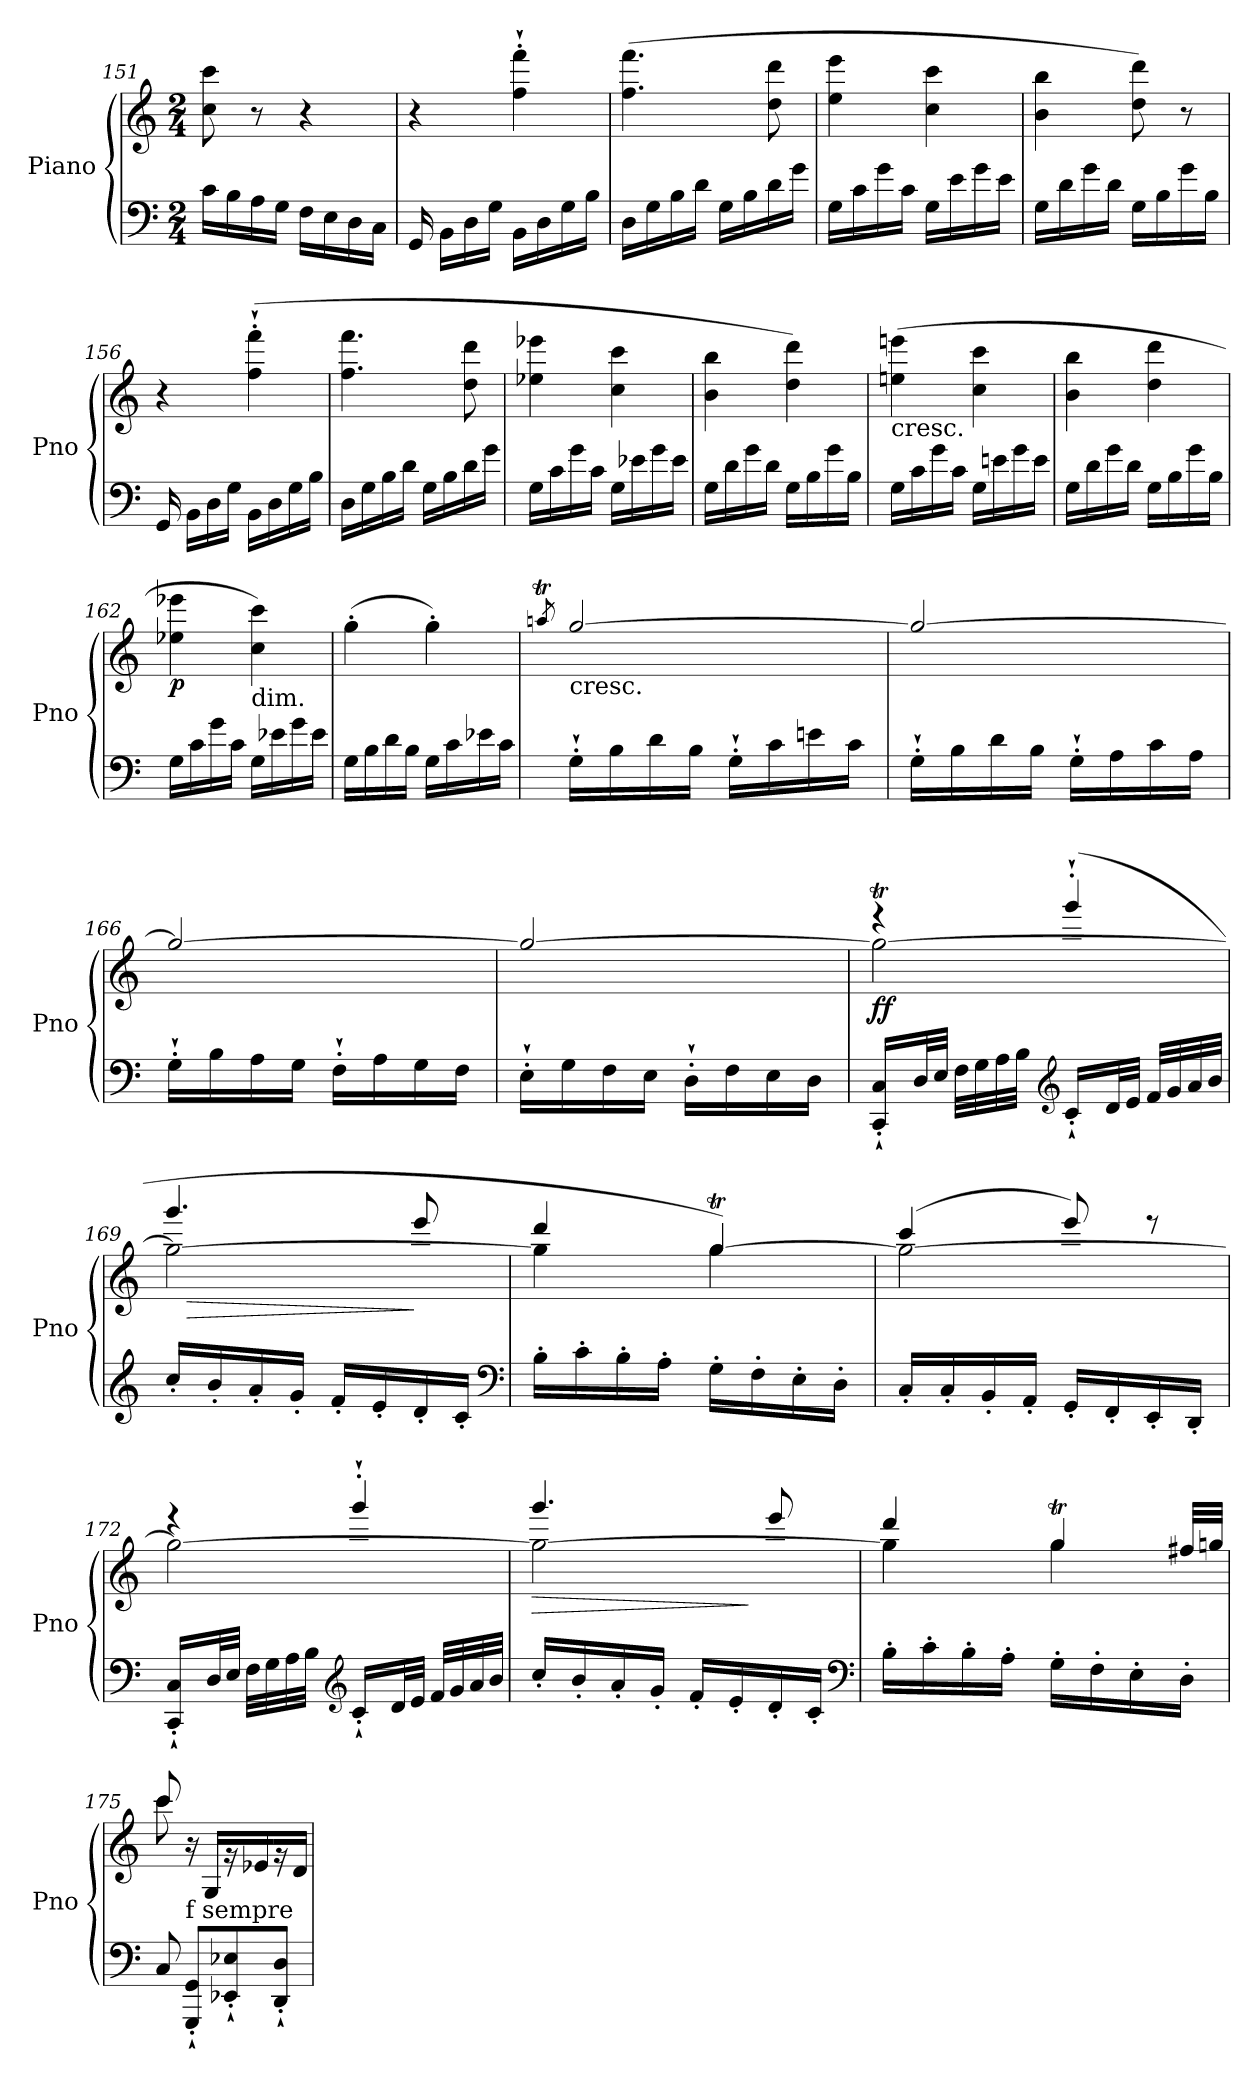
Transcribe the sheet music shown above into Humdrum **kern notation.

**kern	**kern	**dynam
*part1	*part1	*part1
*staff2	*staff1	*staff1/2
*I"Piano	*	*
*I'Pno	*	*
*clefF4	*clefG2	*
*k[]	*k[]	*
*C:	*C:	*
*M2/4	*M2/4	*
=151	=151	=151
16c\LL	8cc\ 8ccc\	.
16B\	.	.
16A\	8r	.
16G\JJ	.	.
16F\LL	4r	.
16E\	.	.
16D\	.	.
16C\JJ	.	.
=152	=152	=152
16GG/	4r	.
16BB\LL	.	.
16D\	.	.
16G\JJ	.	.
16BB\LL	4ff\`' 4fff\`'	.
16D\	.	.
16G\	.	.
16B\JJ	.	.
=153	=153	=153
16D\LL	(4.ff\ 4.fff\	.
16G\	.	.
16B\	.	.
16d\JJ	.	.
16G\LL	.	.
16B\	.	.
16d\	8dd\ 8ddd\	.
16g\JJ	.	.
=154	=154	=154
16G\LL	4ee\ 4eee\	.
16c\	.	.
16g\	.	.
16c\JJ	.	.
16G\LL	4cc\ 4ccc\	.
16e\	.	.
16g\	.	.
16e\JJ	.	.
!!LO:LB:g=z
=155	=155	=155
16G\LL	4b\ 4bb\	.
16d\	.	.
16g\	.	.
16d\JJ	.	.
16G\LL	8dd\ 8ddd\)	.
16B\	.	.
16g\	8r	.
16B\JJ	.	.
=156	=156	=156
16GG/	4r	.
16BB\LL	.	.
16D\	.	.
16G\JJ	.	.
16BB\LL	(4ff\`' 4fff\`'	.
16D\	.	.
16G\	.	.
16B\JJ	.	.
=157	=157	=157
16D\LL	4.ff\ 4.fff\	.
16G\	.	.
16B\	.	.
16d\JJ	.	.
16G\LL	.	.
16B\	.	.
16d\	8dd\ 8ddd\	.
16g\JJ	.	.
=158	=158	=158
16G\LL	4ee-X\ 4eee-X\	.
16c\	.	.
16g\	.	.
16c\JJ	.	.
16G\LL	4cc\ 4ccc\	.
16e-X\	.	.
16g\	.	.
16e-\JJ	.	.
=159	=159	=159
16G\LL	4b\ 4bb\	.
16d\	.	.
16g\	.	.
16d\JJ	.	.
16G\LL	4dd\ 4ddd\)	.
16B\	.	.
16g\	.	.
16B\JJ	.	.
=160	=160	=160
!	!LO:TX:b:t=cresc.	!
16G\LL	(4een\ 4eeen\	.
16c\	.	.
16g\	.	.
16c\JJ	.	.
16G\LL	4cc\ 4ccc\	.
16en\	.	.
16g\	.	.
16e\JJ	.	.
!!LO:LB:g=z
=161	=161	=161
16G\LL	4b\ 4bb\	.
16d\	.	.
16g\	.	.
16d\JJ	.	.
16G\LL	4dd\ 4ddd\	.
16B\	.	.
16g\	.	.
16B\JJ	.	.
=162	=162	=162
!	!	!LO:DY:b
16G\LL	4ee-X\ 4eee-X\	p
16c\	.	.
16g\	.	.
16c\JJ	.	.
!	!LO:TX:b:t=dim.	!
16G\LL	4cc\ 4ccc\)	.
16e-X\	.	.
16g\	.	.
16e-\JJ	.	.
=163	=163	=163
16G\LL	(4gg'\	.
16B\	.	.
16d\	.	.
16B\JJ	.	.
16G\LL	4gg'\)	.
16c\	.	.
16e-X\	.	.
16c\JJ	.	.
=164	=164	=164
.	8qaanT/	.
*	*^	*
!	!LO:TX:b:t=cresc.	!	!
16G`'\LL	[2ggTTTT/	32aayy	.
.	.	32ggyy	.
16B\	.	32aayy	.
.	.	32ggyy	.
16d\	.	32aayy	.
.	.	32ggyy	.
16B\JJ	.	32aayy	.
.	.	32ggyy	.
16G`'\LL	.	32aayy	.
.	.	32ggyy	.
16c\	.	32aayy	.
.	.	32ggyy	.
16en\	.	32aayy	.
.	.	32ggyy	.
16c\JJ	.	32aayy	.
.	.	32ggyy	.
=165	=165	=165	=165
16G`'\LL	2gg/_	32aayy	.
.	.	32ggyy	.
16B\	.	32aayy	.
.	.	32ggyy	.
16d\	.	32aayy	.
.	.	32ggyy	.
16B\JJ	.	32aayy	.
.	.	32ggyy	.
16G`'\LL	.	32aayy	.
.	.	32ggyy	.
16A\	.	32aayy	.
.	.	32ggyy	.
16c\	.	32aayy	.
.	.	32ggyy	.
16A\JJ	.	32aayy	.
.	.	32ggyy	.
=166	=166	=166	=166
16G`'\LL	2gg/_	32aayy	.
.	.	32ggyy	.
16B\	.	32aayy	.
.	.	32ggyy	.
16A\	.	32aayy	.
.	.	32ggyy	.
16G\JJ	.	32aayy	.
.	.	32ggyy	.
16F`'\LL	.	32aayy	.
.	.	32ggyy	.
16A\	.	32aayy	.
.	.	32ggyy	.
16G\	.	32aayy	.
.	.	32ggyy	.
16F\JJ	.	32aayy	.
.	.	32ggyy	.
!!LO:LB:g=z	!!
=167	=167	=167	=167
16E`'\LL	2gg/_	32aayy	.
.	.	32ggyy	.
16G\	.	32aayy	.
.	.	32ggyy	.
16F\	.	32aayy	.
.	.	32ggyy	.
16E\JJ	.	32aayy	.
.	.	32ggyy	.
16D`'\LL	.	32aayy	.
.	.	32ggyy	.
16F\	.	32aayy	.
.	.	32ggyy	.
16E\	.	32aayy	.
.	.	32ggyy	.
16D\JJ	.	32aaTTTyy	.
.	.	32ggyy	.
=168	=168	=168	=168
*	*	*^	*
!	!	!	!	!LO:DY:b
16CC/`' 16C/`'LL	2ggT\_	32aayy	4reee	ff
.	.	32ggyy	.	.
32D/L	.	32aayy	.	.
32E/JJJ	.	32ggyy	.	.
32F\LLL	.	32aayy	.	.
32G\	.	32ggyy	.	.
32A\	.	32aayy	.	.
32B\JJJ	.	32ggyy	.	.
*clefG2	*	*	*	*
16c`'/LL	.	32aayy	(4ggg`'/	.
.	.	32ggyy	.	.
32d/L	.	32aayy	.	.
32e/JJJ	.	32ggyy	.	.
32f/LLL	.	32aayy	.	.
32g/	.	32ggyy	.	.
32a/	.	32aayy	.	.
32b/JJJ	.	32ggyy	.	.
=169	=169	=169	=169	=169
16cc'/LL	2gg\_	32aayy	4.ggg/	.
!	!	!	!	!LO:HP:b
.	.	32ggyy	.	>
16b'/	.	32aayy	.	.
.	.	32ggyy	.	.
16a'/	.	32aayy	.	.
.	.	32ggyy	.	.
16g'/JJ	.	32aayy	.	.
.	.	32ggyy	.	.
16f'/LL	.	32aayy	.	.
.	.	32ggyy	.	.
16e'/	.	32aayy	.	.
.	.	32ggyy	.	.
16d'/	.	32aayy	8eee/	]
.	.	32ggyy	.	.
16c'/JJ	.	32aayy	.	.
.	.	32ggyy	.	.
*clefF4	*	*	*	*
=170	=170	=170	=170	=170
16B'\LL	4gg\]	32aayy	4ddd/	.
.	.	32ggyy	.	.
16c'\	.	32aayy	.	.
.	.	32ggyy	.	.
16B'\	.	32aayy	.	.
.	.	32ggyy	.	.
16A'\JJ	.	32aayy	.	.
.	.	32ggyy	.	.
16G'\LL	[4ggT\	32aayy	4gg/)	.
.	.	32ggyy	.	.
16F'\	.	32aayy	.	.
.	.	32ggyy	.	.
16E'\	.	32aayy	.	.
.	.	32ggyy	.	.
16D'\JJ	.	32aayy	.	.
.	.	32ggyy	.	.
=171	=171	=171	=171	=171
16C'/LL	2gg\_	32aayy	(4ccc/	.
.	.	32ggyy	.	.
16C'/	.	32aayy	.	.
.	.	32ggyy	.	.
16BB'/	.	32aayy	.	.
.	.	32ggyy	.	.
16AA'/JJ	.	32aayy	.	.
.	.	32ggyy	.	.
16GG'/LL	.	32aayy	8eee/)	.
.	.	32ggyy	.	.
16FF'/	.	32aayy	.	.
.	.	32ggyy	.	.
16EE'/	.	32aayy	8reee	.
.	.	32ggyy	.	.
16DD'/JJ	.	32aayy	.	.
.	.	32ggyy	.	.
!!LO:PB:g=z	!!	!!
=172	=172	=172	=172	=172
16CC/`' 16C/`'LL	2gg\_	32aayy	4reee	.
.	.	32ggyy	.	.
32D/L	.	32aayy	.	.
32E/JJJ	.	32ggyy	.	.
32F\LLL	.	32aayy	.	.
32G\	.	32ggyy	.	.
32A\	.	32aayy	.	.
32B\JJJ	.	32ggyy	.	.
*clefG2	*	*	*	*
16c`'/LL	.	32aayy	4ggg`'/	.
.	.	32ggyy	.	.
32d/L	.	32aayy	.	.
32e/JJJ	.	32ggyy	.	.
32f/LLL	.	32aayy	.	.
32g/	.	32ggyy	.	.
32a/	.	32aayy	.	.
32b/JJJ	.	32ggyy	.	.
=173	=173	=173	=173	=173
!	!	!	!	!LO:HP:b
16cc'/LL	2gg\_	32aayy	4.ggg/	>
.	.	32ggyy	.	.
16b'/	.	32aayy	.	.
.	.	32ggyy	.	.
16a'/	.	32aayy	.	.
.	.	32ggyy	.	.
16g'/JJ	.	32aayy	.	.
.	.	32ggyy	.	.
16f'/LL	.	32aayy	.	.
.	.	32ggyy	.	.
16e'/	.	32aayy	.	.
.	.	32ggyy	.	]
16d'/	.	32aayy	8eee/	.
.	.	32ggyy	.	.
16c'/JJ	.	32aayy	.	.
.	.	32ggyy	.	.
*clefF4	*	*	*	*
=174	=174	=174	=174	=174
16B'\LL	4gg\]	32aayy	4ddd/	.
.	.	32ggyy	.	.
16c'\	.	32aayy	.	.
.	.	32ggyy	.	.
16B'\	.	32aayy	.	.
.	.	32ggyy	.	.
16A'\JJ	.	32aayy	.	.
.	.	32ggyy	.	.
16G'\LL	4ggT\	32aayy	4gg/	.
.	.	32ggyy	.	.
16F'\	.	32aayy	.	.
.	.	32ggyy	.	.
16E'\	.	32aayy	.	.
.	.	32ggyy	.	.
16D'\JJ	.	32ff#XTTT/LLL	.	.
.	.	32gg/JJJ	.	.
*	*	*v	*v	*
!!LO:LB:g=z
=175	=175	=175	=175
8C/	8ccc/	8ccc\	.
!	!LO:TX:b:t=f sempre	!	!
8GGG/`' 8GG/`'L	16r	16ryy	.
.	16ryy	16G/LL	.
8EE-X/`' 8E-X/`'	16rg	16ryy	.
.	16ryy	16e-X/	.
8DD/`' 8D/`'J	16rg	16ryy	.
.	16ryy	16d/JJ	.
*	*v	*v	*
=	=	=
*-	*-	*-
